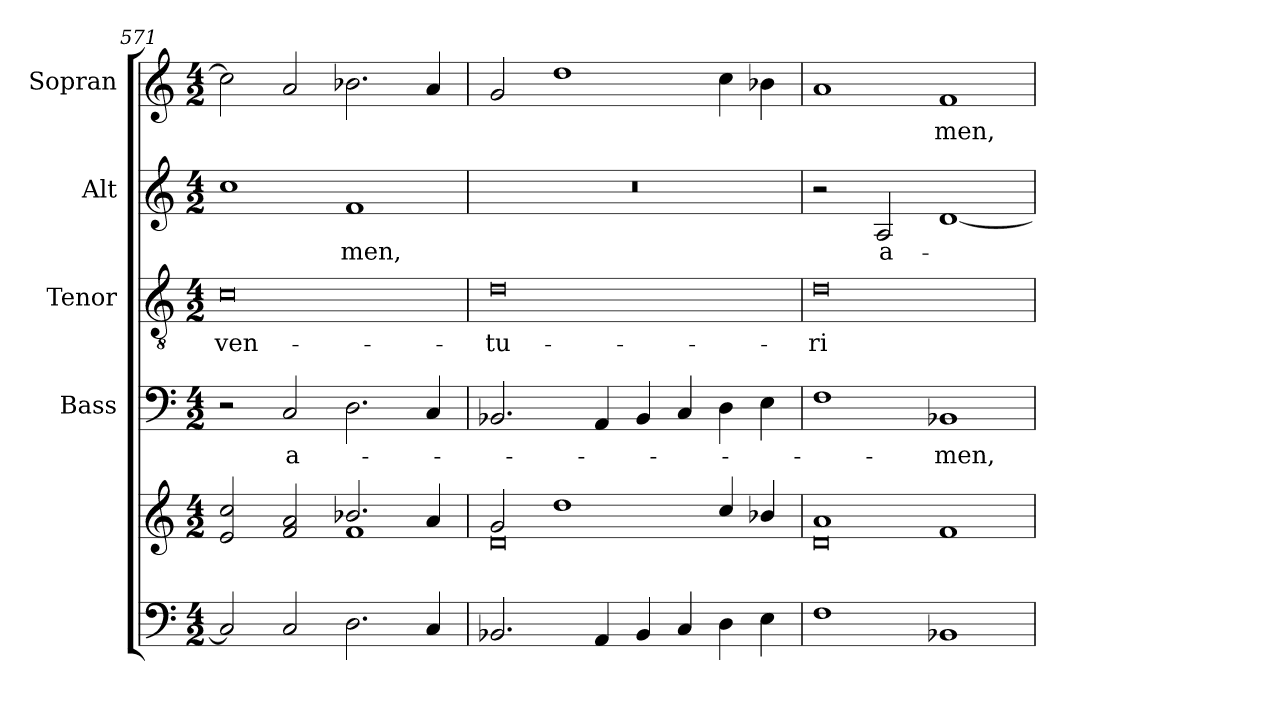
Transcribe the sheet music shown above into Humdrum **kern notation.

**kern	**kern	**kern	**text	**kern	**text	**kern	**text	**kern	**text
*part5	*part5	*part4	*part4	*part3	*part3	*part2	*part2	*part1	*part1
*staff6	*staff5	*staff4	*staff4	*staff3	*staff3	*staff2	*staff2	*staff1	*staff1
*	*	*I"Bass	*	*I"Tenor	*	*I"Alt	*	*I"Sopran	*
*	*	*I'B.	*	*I'T.	*	*I'A.	*	*I'S.	*
*clefF4	*clefG2	*clefF4	*	*clefGv2	*	*clefG2	*	*clefG2	*
*k[]	*k[]	*k[]	*	*k[]	*	*k[]	*	*k[]	*
*C:	*C:	*C:	*	*C:	*	*C:	*	*C:	*
*M4/2	*M4/2	*M4/2	*	*M4/2	*	*M4/2	*	*M4/2	*
=571	=571	=571	=571	=571	=571	=571	=571	=571	=571
*	*^	*	*	*	*	*	*	*	*
!	!	!	!	!	!	!LO:LY:b	!	!	!	!
2C/]	2e/ 2cc/	1ryy	2r	.	0c	ven-	1cc	.	2cc\]	.
!	!	!	!	!LO:LY:b	!	!	!	!	!	!
2C/	2f/ 2a/	.	2C/	a-	.	.	.	.	2a/	.
!	!	!	!	!	!	!	!	!LO:LY:b	!	!
2.D\	2.b-X/	1f	2.D\	.	.	.	1f	-men,	2.b-X\	.
4C/	4a/	.	4C/	.	.	.	.	.	4a/	.
=572	=572	=572	=572	=572	=572	=572	=572	=572	=572	=572
!	!	!	!	!	!	!LO:LY:b	!	!	!	!
2.BB-X/	2g/	0d	2.BB-X/	.	0d	-tu-	0r	.	2g/	.
.	1dd	.	.	.	.	.	.	.	1dd	.
4AA/	.	.	4AA/	.	.	.	.	.	.	.
4BB-/	.	.	4BB-/	.	.	.	.	.	.	.
4C/	.	.	4C/	.	.	.	.	.	.	.
4D\	4cc/	.	4D\	.	.	.	.	.	4cc\	.
4E\	4b-X/	.	4E\	.	.	.	.	.	4b-X\	.
=573	=573	=573	=573	=573	=573	=573	=573	=573	=573	=573
!	!	!	!	!	!	!LO:LY:b	!	!	!	!
1F	1a	0d	1F	.	0d	-ri	2r	.	1a	.
!	!	!	!	!	!	!	!	!LO:LY:b	!	!
.	.	.	.	.	.	.	2A/	a-	.	.
!	!	!	!	!LO:LY:b	!	!	!	!	!	!LO:LY:b
1BB-X	1f	.	1BB-X	-men,	.	.	[1d	.	1f	-men,
*	*v	*v	*	*	*	*	*	*	*	*
=	=	=	=	=	=	=	=	=	=
*-	*-	*-	*-	*-	*-	*-	*-	*-	*-
